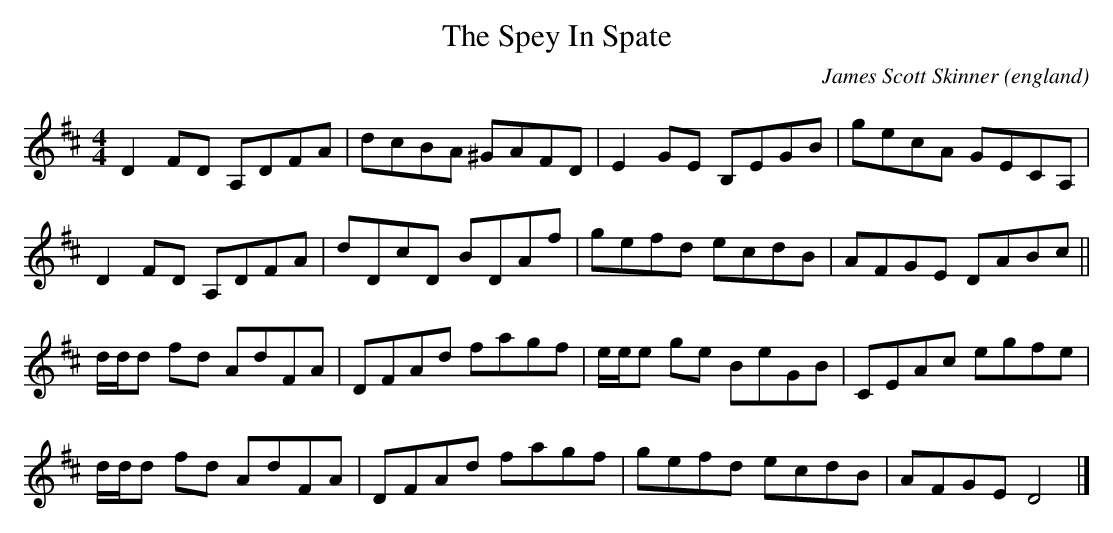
X:1
T:The Spey In Spate
O:england
C:James Scott Skinner
M:4/4
L:1/8
K:D
D2 FD A,DFA|dcBA ^GAFD|E2 GE B,EGB|gecA GECA,|
D2 FD A,DFA|dDcD BDAf|gefd ecdB|AFGE DABc||
d/d/d fd AdFA|DFAd fagf|e/e/e ge BeGB|CEAc egfe|
d/d/d fd AdFA|DFAd fagf|gefd ecdB|AFGE D4|]
